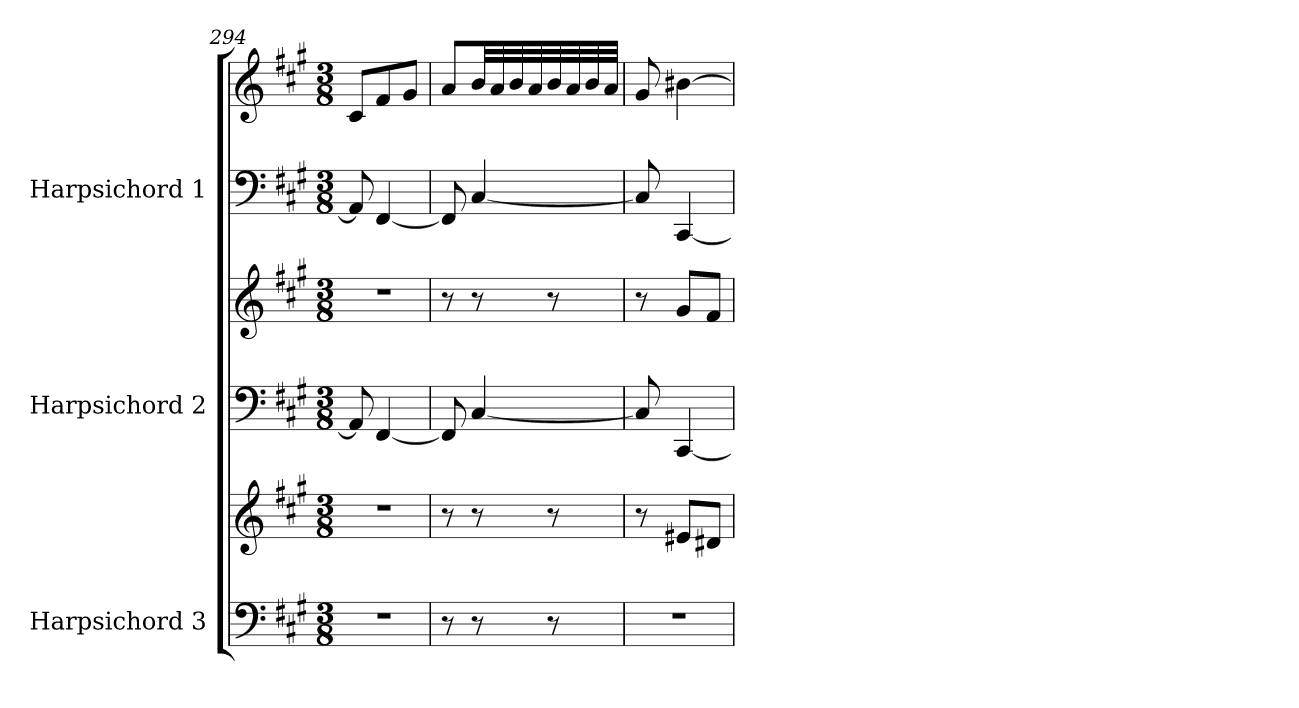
**kern	**kern	**kern	**kern	**kern	**kern
*part3	*part3	*part2	*part2	*part1	*part1
*staff6	*staff5	*staff4	*staff3	*staff2	*staff1
*I"Harpsichord 3	*	*I"Harpsichord 2	*	*I"Harpsichord 1	*
*I'Hp	*	*I'Hp	*	*I'Hp	*
*clefF4	*clefG2	*clefF4	*clefG2	*clefF4	*clefG2
*k[f#c#g#]	*k[f#c#g#]	*k[f#c#g#]	*k[f#c#g#]	*k[f#c#g#]	*k[f#c#g#]
*M3/8	*M3/8	*M3/8	*M3/8	*M3/8	*M3/8
=294	=294	=294	=294	=294	=294
4.r	4.r	8AA/]	4.r	8AA/]	8c#/L
.	.	[4FF#/	.	[4FF#/	8f#/
.	.	.	.	.	8g#/J
!!LO:LB:g=z
=295	=295	=295	=295	=295	=295
8r	8r	8FF#/]	8r	8FF#/]	8a/L
8r	8r	[4C#/	8r	[4C#/	32b/LL
.	.	.	.	.	32a/
.	.	.	.	.	32b/
.	.	.	.	.	32a/
8r	8r	.	8r	.	32b/
.	.	.	.	.	32a/
.	.	.	.	.	32b/
.	.	.	.	.	32a/JJJ
=296	=296	=296	=296	=296	=296
4.r	8r	8C#/]	8r	8C#/]	8g#/
.	8e#X/L	[4CC#/	8g#/L	[4CC#/	[4b#X\
.	8d#X/J	.	8f#/J	.	.
=	=	=	=	=	=
*-	*-	*-	*-	*-	*-
